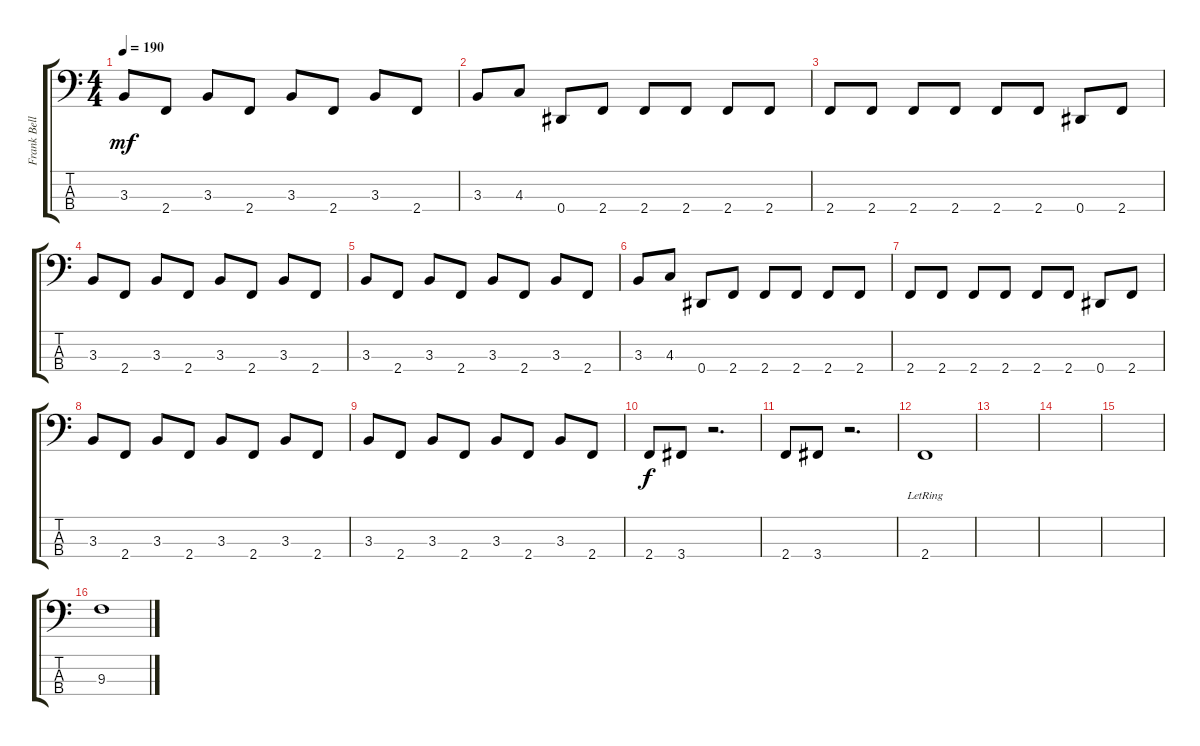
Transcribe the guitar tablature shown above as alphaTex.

\track ("Frank Bello" "Frank Bell") {instrument electricbassfinger}
\staff {score tabs}
\tuning (Gb2 Db2 Ab1 Eb1) {hide}
\ts (4 4)
\tempo 190
\clef f4
\ks c
3.3.8{dy mf} 2.4.8 3.3.8 2.4.8 3.3.8 2.4.8 3.3.8 2.4.8 |
3.3.8 4.3.8 0.4.8 2.4.8 2.4.8 2.4.8 2.4.8 2.4.8 |
2.4.8 2.4.8 2.4.8 2.4.8 2.4.8 2.4.8 0.4.8 2.4.8 |
3.3.8 2.4.8 3.3.8 2.4.8 3.3.8 2.4.8 3.3.8 2.4.8 |
3.3.8 2.4.8 3.3.8 2.4.8 3.3.8 2.4.8 3.3.8 2.4.8 |
3.3.8 4.3.8 0.4.8 2.4.8 2.4.8 2.4.8 2.4.8 2.4.8 |
2.4.8 2.4.8 2.4.8 2.4.8 2.4.8 2.4.8 0.4.8 2.4.8 |
3.3.8 2.4.8 3.3.8 2.4.8 3.3.8 2.4.8 3.3.8 2.4.8 |
3.3.8 2.4.8 3.3.8 2.4.8 3.3.8 2.4.8 3.3.8 2.4.8 |
2.4.8{dy f} 3.4.8 r.2{d} |
2.4.8 3.4.8 r.2{d} |
2.4{lr}.1 |
|
|
|
9.3.1
